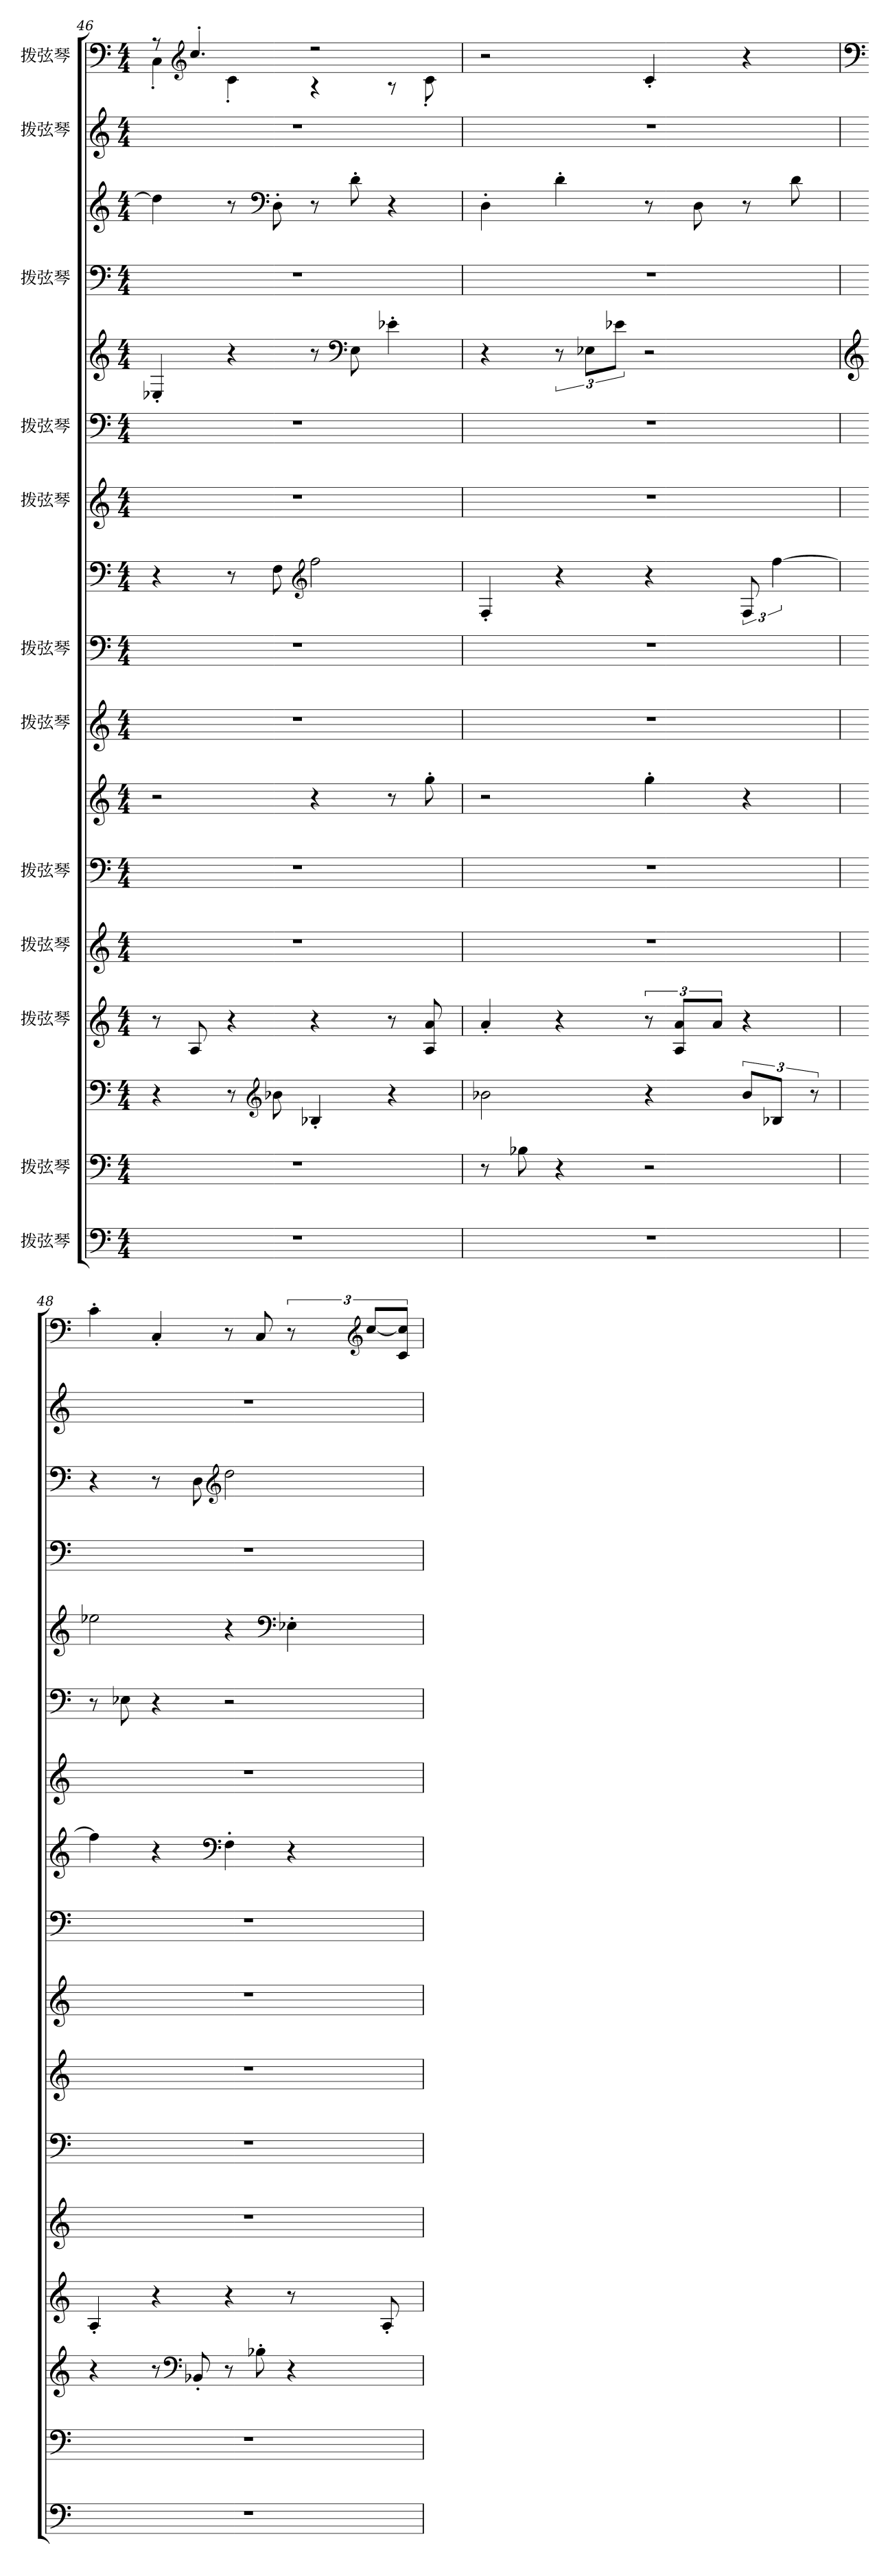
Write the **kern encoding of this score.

**kern	**kern	**kern	**kern	**kern	**kern	**kern	**kern	**kern	**kern	**kern	**kern	**kern	**kern	**kern	**kern	**kern
*part12	*part11	*part11	*part10	*part9	*part8	*part8	*part7	*part6	*part6	*part5	*part4	*part4	*part3	*part3	*part2	*part1
*staff17	*staff16	*staff15	*staff14	*staff13	*staff12	*staff11	*staff10	*staff9	*staff8	*staff7	*staff6	*staff5	*staff4	*staff3	*staff2	*staff1
*I"拨弦琴	*I"拨弦琴	*	*I"拨弦琴	*I"拨弦琴	*I"拨弦琴	*	*I"拨弦琴	*I"拨弦琴	*	*I"拨弦琴	*I"拨弦琴	*	*I"拨弦琴	*	*I"拨弦琴	*I"拨弦琴
*clefF4	*clefF4	*clefF4	*clefG2	*clefG2	*clefF4	*clefG2	*clefG2	*clefF4	*clefF4	*clefG2	*clefF4	*clefG2	*clefF4	*clefG2	*clefG2	*clefF4
*k[]	*k[]	*k[]	*k[]	*k[]	*k[]	*k[]	*k[]	*k[]	*k[]	*k[]	*k[]	*k[]	*k[]	*k[]	*k[]	*k[]
*M4/4	*M4/4	*M4/4	*M4/4	*M4/4	*M4/4	*M4/4	*M4/4	*M4/4	*M4/4	*M4/4	*M4/4	*M4/4	*M4/4	*M4/4	*M4/4	*M4/4
=46	=46	=46	=46	=46	=46	=46	=46	=46	=46	=46	=46	=46	=46	=46	=46	=46
*	*	*	*	*	*	*	*	*	*	*	*	*	*	*	*	*^
1r	1r	4r	8r	1r	1r	2r	1r	1r	4r	1r	1r	4E-X'/	1r	4dd\]	1r	8r	4C'\
*	*	*	*	*	*	*	*	*	*	*	*	*	*	*	*	*clefG2	*
.	.	.	8A/	.	.	.	.	.	.	.	.	.	.	.	.	4.cc'/	.
.	.	8r	4r	.	.	.	.	.	8r	.	.	4r	.	8r	.	.	4c'\
*	*	*clefG2	*	*	*	*	*	*	*	*	*	*	*	*clefF4	*	*	*
.	.	8b-X\	.	.	.	.	.	.	8F\	.	.	.	.	8D'\	.	.	.
*	*	*	*	*	*	*	*	*	*clefG2	*	*	*	*	*	*	*	*
.	.	4B-X'/	4r	.	.	4r	.	.	2ff\	.	.	8r	.	8r	.	2r	4r
*	*	*	*	*	*	*	*	*	*	*	*	*clefF4	*	*	*	*	*
.	.	.	.	.	.	.	.	.	.	.	.	8E-\	.	8d'\	.	.	.
.	.	4r	8r	.	.	8r	.	.	.	.	.	4e-X'\	.	4r	.	.	8r
.	.	.	8A/ 8a/	.	.	8gg'\	.	.	.	.	.	.	.	.	.	.	8c'\
*	*	*	*	*	*	*	*	*	*	*	*	*	*	*	*	*v	*v
!!LO:PB:g=z
=47	=47	=47	=47	=47	=47	=47	=47	=47	=47	=47	=47	=47	=47	=47	=47	=47
1r	8r	2b-X\	4a'/	1r	1r	2r	1r	1r	4F'/	1r	1r	4r	1r	4D'\	1r	2r
.	8B-X\	.	.	.	.	.	.	.	.	.	.	.	.	.	.	.
.	4r	.	4r	.	.	.	.	.	4r	.	.	12r	.	4d'\	.	.
.	.	.	.	.	.	.	.	.	.	.	.	12E-X\L	.	.	.	.
.	.	.	.	.	.	.	.	.	.	.	.	12e-X\J	.	.	.	.
.	2r	4r	12r	.	.	4gg'\	.	.	4r	.	.	2r	.	8r	.	4c'/
.	.	.	12A/ 12a/L	.	.	.	.	.	.	.	.	.	.	.	.	.
.	.	.	.	.	.	.	.	.	.	.	.	.	.	8D\	.	.
.	.	.	12a/J	.	.	.	.	.	.	.	.	.	.	.	.	.
.	.	12b-/L	4r	.	.	4r	.	.	12F/	.	.	.	.	8r	.	4r
.	.	12B-X/J	.	.	.	.	.	.	[6ff\	.	.	.	.	.	.	.
.	.	.	.	.	.	.	.	.	.	.	.	.	.	8d\	.	.
.	.	12r	.	.	.	.	.	.	.	.	.	.	.	.	.	.
=48	=48	=48	=48	=48	=48	=48	=48	=48	=48	=48	=48	=48	=48	=48	=48	=48
*	*	*	*	*	*	*	*	*	*	*	*	*clefG2	*	*	*	*clefF4
1r	1r	4r	4A'/	1r	1r	1r	1r	1r	4ff\]	1r	8r	2ee-X\	1r	4r	1r	4c'\
.	.	.	.	.	.	.	.	.	.	.	8E-X\	.	.	.	.	.
.	.	8r	4r	.	.	.	.	.	4r	.	4r	.	.	8r	.	4C'/
*	*	*clefF4	*	*	*	*	*	*	*	*	*	*	*	*	*	*
.	.	8BB-X'/	.	.	.	.	.	.	.	.	.	.	.	8D\	.	.
*	*	*	*	*	*	*	*	*	*clefF4	*	*	*	*	*clefG2	*	*
.	.	8r	4r	.	.	.	.	.	4F'\	.	2r	4r	.	2dd\	.	8r
.	.	8B-X'\	.	.	.	.	.	.	.	.	.	.	.	.	.	8C/
*	*	*	*	*	*	*	*	*	*	*	*	*clefF4	*	*	*	*
.	.	4r	8r	.	.	.	.	.	4r	.	.	4E-X'\	.	.	.	12r
*	*	*	*	*	*	*	*	*	*	*	*	*	*	*	*	*clefG2
.	.	.	.	.	.	.	.	.	.	.	.	.	.	.	.	[12cc/L
.	.	.	8A'/	.	.	.	.	.	.	.	.	.	.	.	.	.
.	.	.	.	.	.	.	.	.	.	.	.	.	.	.	.	12c/ 12cc/]J
=	=	=	=	=	=	=	=	=	=	=	=	=	=	=	=	=
*-	*-	*-	*-	*-	*-	*-	*-	*-	*-	*-	*-	*-	*-	*-	*-	*-
